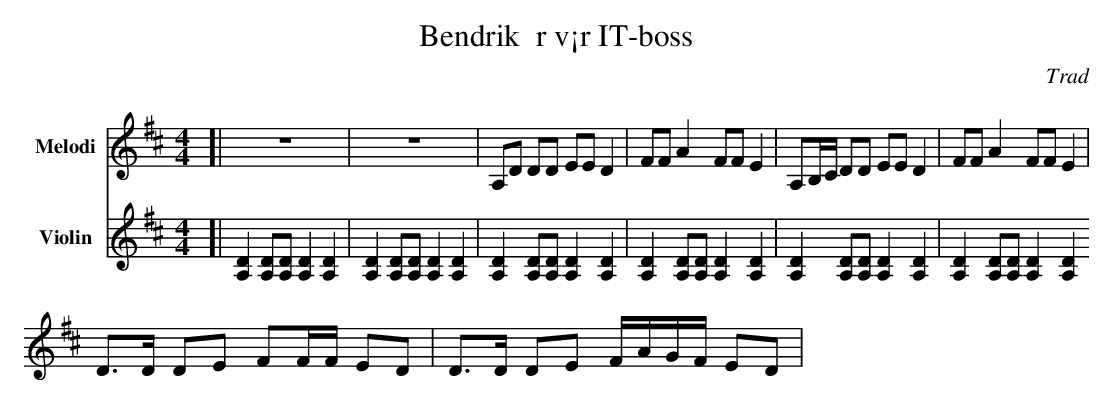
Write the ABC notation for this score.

X:1
T:Bendrik  r v¡r IT-boss
O:Trad
M:4/4
L:1/8
K:D
V:V1 name=Melodi
V:V2 name=Violin
%%score V1 V2
[V:V1][|z8 | z8 | A,D DD EE D2 | FF A2 FF E2 | A,B,/C/ DD EE D2 | FF A2 FF E2 |
[V:V2][|[A,D]2 [A,D][A,D] [A,D]2 [A,D]2 |[A,D]2 [A,D][A,D] [A,D]2 [A,D]2 | [A,D]2 [A,D][A,D] [A,D]2 [A,D]2 | [A,D]2 [A,D][A,D] [A,D]2 [A,D]2 | [A,D]2 [A,D][A,D] [A,D]2 [A,D]2 | [A,D]2 [A,D][A,D] [A,D]2 [A,D]2
[V:V1]D>D DE FF/F/ ED | D>D DE F/A/G/F/ ED  |
